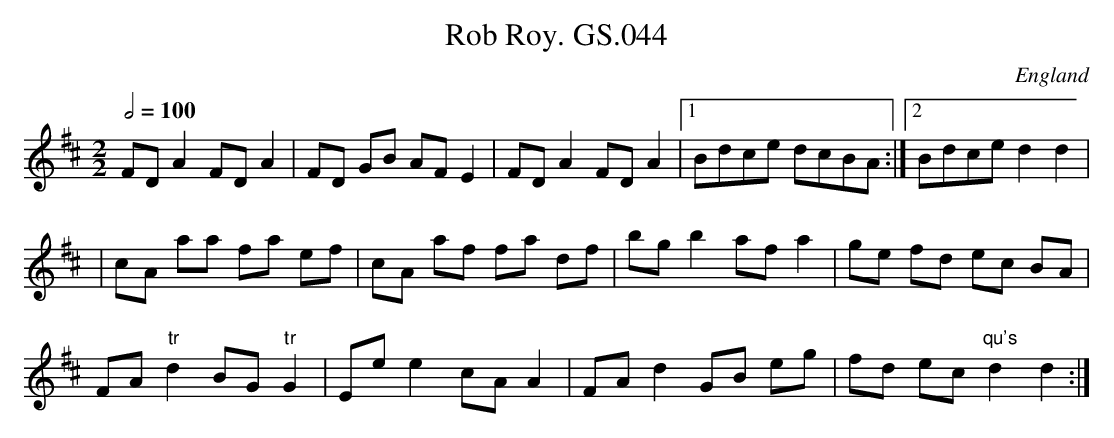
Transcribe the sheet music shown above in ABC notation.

X:1
T:Rob Roy. GS.044
M:2/2
L:1/8
Q:1/2=100
O:England
K:D major
FD A2 FD A2 | FD GB AF E2 | FD A2 FD A2 |1 Bdce dcBA :|2 Bdce d2d2 |!
| cA aa fa ef | cA af fa df | bg b2 af a2 | ge fd ec BA |!
FA "tr"d2 BG "tr"G2 | Ee e2 cA A2 |\
FA d2 GB eg | fd ec "qu's"d2d2 :|
